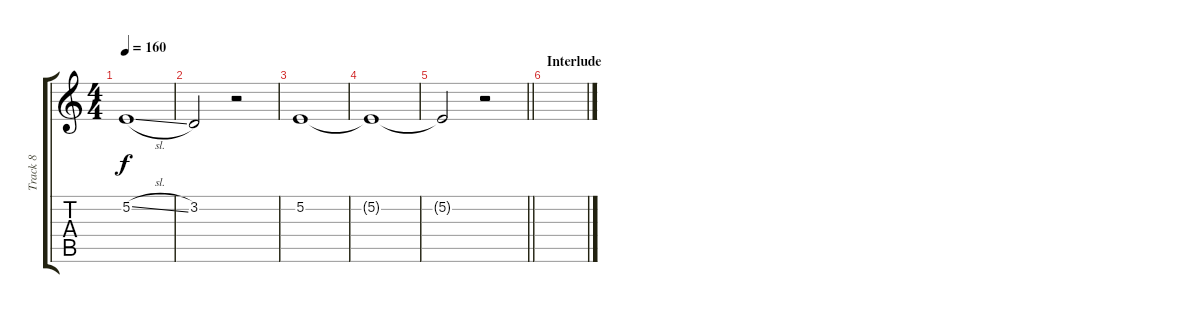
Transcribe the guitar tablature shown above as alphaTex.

\track ("Track 8" "Track 8") {instrument lead6voice}
\staff {score tabs}
\tuning (E4 B3 G3 D3 A2 E2) {hide}
\ts (4 4)
\tempo 160
\clef g2
\ks c
5.2{sl t}.1{dy f} |
3.2.2 r.2 |
5.2.1 |
5.2{t}.1 |
\barLineRight lightlight
5.2{t}.2 r.2 |
\section ("" "Interlude")
